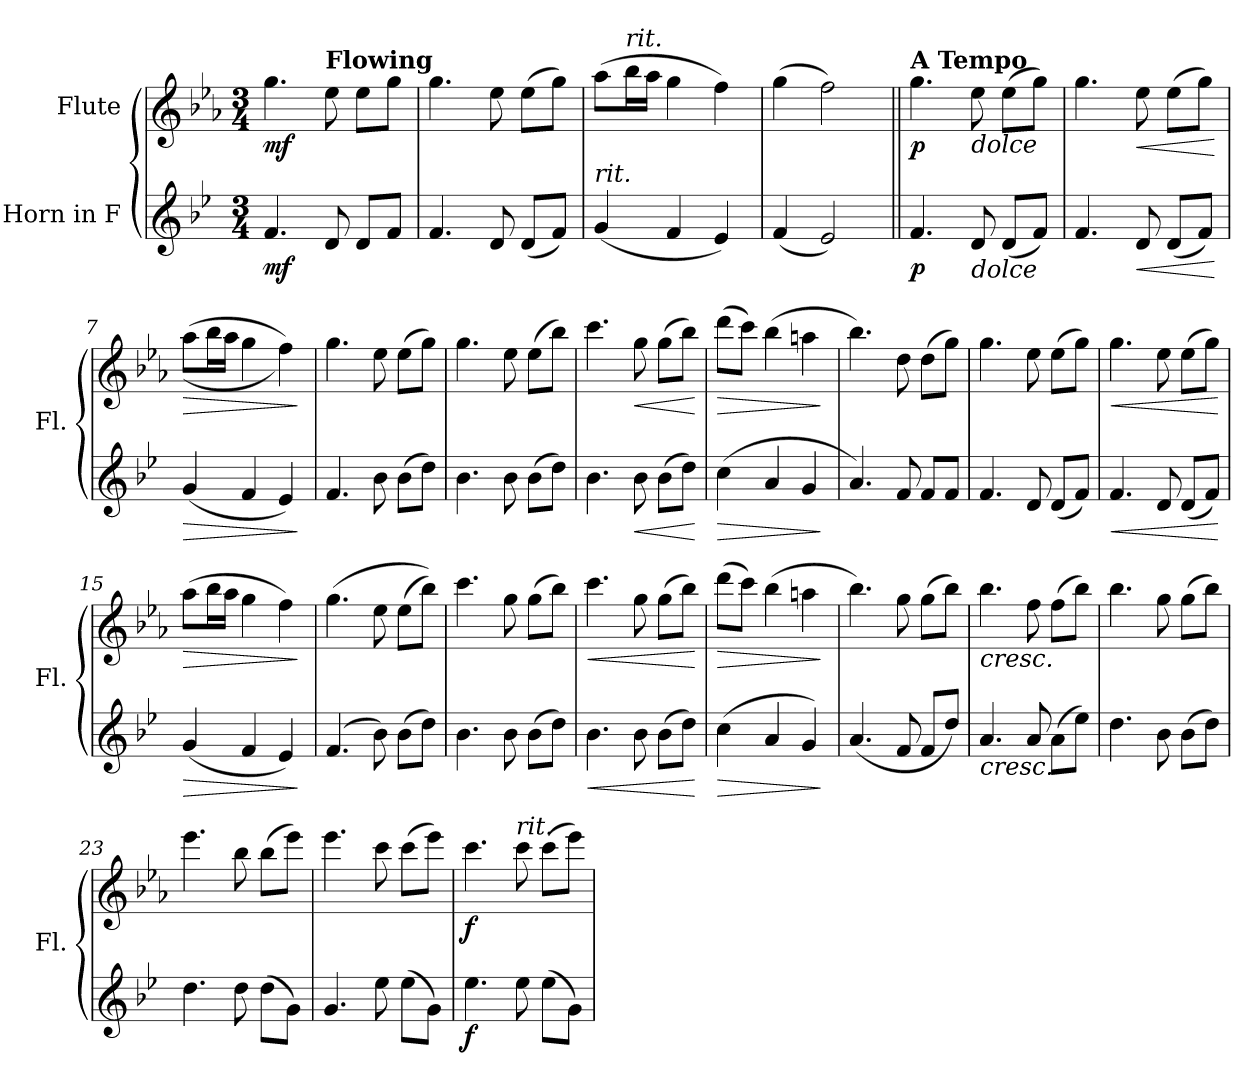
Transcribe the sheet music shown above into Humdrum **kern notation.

**kern	**dynam	**kern	**dynam
*part2	*part2	*part1	*part1
*staff2	*staff2	*staff1	*staff1
*I"Horn in F	*	*I"Flute	*
*	*	*I'Fl.	*
*clefG2	*	*clefG2	*
*ITrd4c7	*	*	*
*k[b-e-a-]	*	*k[b-e-a-]	*
*M3/4	*	*M3/4	*
*MM96	*	*MM96	*
=1	=1	=1	=1
!	!LO:DY:b	!	!LO:DY:b
4.B-/	mf	4.gg\	mf
!	!	!LO:TX:a:B:t=Flowing	!
8G/	.	8ee-\	.
8G/L	.	8ee-\L	.
8B-/J	.	8gg\J	.
=2	=2	=2	=2
4.B-/	.	4.gg\	.
8G/	.	8ee-\	.
(<8G/L	.	(>8ee-\L	.
8B-/J)	.	8gg\J)	.
=3	=3	=3	=3
!LO:TX:a:i:t=rit.	!	!	!
(<4c/	.	(>8aa-\L	.
!	!	!LO:TX:a:i:t=rit.	!
.	.	16bb-\L	.
.	.	16aa-\JJ	.
4B-/	.	4gg\	.
4A-/)	.	4ff\)	.
=4	=4	=4	=4
(<4B-/	.	(>4gg\	.
2A-/)	.	2ff\)	.
=5||	=5||	=5||	=5||
!	!	!LO:TX:a:B:t=A Tempo	!
!	!LO:DY:b	!	!LO:DY:b
4.B-/	p	4.gg\	p
!	!	!LO:TX:b:i:t=dolce	!
!LO:TX:b:i:t=dolce	!	!	!
8G/	.	8ee-\	.
(<8G/L	.	(>8ee-\L	.
8B-/J)	.	8gg\J)	.
!!LO:LB:g=z
=6	=6	=6	=6
4.B-/	.	4.gg\	.
!	!LO:HP:b	!	!LO:HP:b
8G/	<	8ee-\	<
(<8G/L	.	(>8ee-\L	.
8B-/J)	.	8gg\J)	.
.	[	.	[
=7	=7	=7	=7
!	!LO:HP:b	!	!LO:HP:b
(<4c/	>	(>(>8aa-\L	>
.	.	16bb-\L	.
.	.	16aa-\JJ	.
4B-/	.	4gg\	.
4A-/)	.	4ff\))	.
.	]	.	]
=8	=8	=8	=8
4.B-/	.	4.gg\	.
8e-\	.	8ee-\	.
(>8e-\L	.	(>8ee-\L	.
8g\J)	.	8gg\J)	.
=9	=9	=9	=9
4.e-\	.	4.gg\	.
8e-\	.	8ee-\	.
(>8e-\L	.	(>8ee-\L	.
8g\J)	.	8bb-\J)	.
=10	=10	=10	=10
4.e-\	.	4.ccc\	.
!	!LO:HP:b	!	!LO:HP:b
8e-\	<	8gg\	<
(>8e-\L	.	(>8gg\L	.
8g\J)	.	8bb-\J)	.
.	[	.	[
!!LO:LB:g=z
=11	=11	=11	=11
!	!LO:HP:b	!	!LO:HP:b
(>4f\	>	(>8ddd\L	>
.	.	8ccc\J)	.
4d/	.	(>4bb-\	.
4c/	.	4aan\	.
.	]	.	]
=12	=12	=12	=12
4.d/)	.	4.bb-\)	.
8B-/	.	8dd\	.
8B-/L	.	(>8dd\L	.
8B-/J	.	8gg\J)	.
=13	=13	=13	=13
4.B-/	.	4.gg\	.
8G/	.	8ee-\	.
(<8G/L	.	(>8ee-\L	.
8B-/J)	.	8gg\J)	.
=14	=14	=14	=14
!	!LO:HP:b	!	!LO:HP:b
4.B-/	<	4.gg\	<
8G/	.	8ee-\	.
(<8G/L	.	(>8ee-\L	.
8B-/J)	.	8gg\J)	.
.	[	.	[
=15	=15	=15	=15
!	!LO:HP:b	!	!LO:HP:b
(<4c/	>	(>8aa-\L	>
.	.	16bb-\L	.
.	.	16aa-\JJ	.
4B-/	.	4gg\	.
4A-/)	.	4ff\)	.
.	]	.	]
!!LO:LB:g=z
=16	=16	=16	=16
(>4.B-/	.	(>4.gg\	.
8e-\)	.	8ee-\	.
(>8e-\L	.	(>8ee-\L	.
8g\J)	.	8bb-\J))	.
=17	=17	=17	=17
4.e-\	.	4.ccc\	.
8e-\	.	8gg\	.
(>8e-\L	.	(>8gg\L	.
8g\J)	.	8bb-\J)	.
=18	=18	=18	=18
!	!LO:HP:b	!	!LO:HP:b
4.e-\	<	4.ccc\	<
8e-\	.	8gg\	.
(>8e-\L	.	(>8gg\L	.
8g\J)	.	8bb-\J)	.
.	[	.	[
=19	=19	=19	=19
!	!LO:HP:b	!	!LO:HP:b
(>4f\	>	(>8ddd\L	>
.	.	8ccc\J)	.
4d/	.	(>4bb-\	.
4c/)	.	4aan\	.
.	]	.	]
=20	=20	=20	=20
(<4.d/	.	4.bb-\)	.
8B-/	.	8gg\	.
8B-/L	.	(>8gg\L	.
8g/J)	.	8bb-\J)	.
!!LO:LB:g=z
=21	=21	=21	=21
!	!	!LO:TX:b:i:t=cresc.	!
!LO:TX:b:i:t=cresc.	!	!	!
4.d/	.	4.bb-\	.
8d/	.	8ff\	.
(>8d\L	.	(>8ff\L	.
8a-\J)	.	8bb-\J)	.
=22	=22	=22	=22
4.g\	.	4.bb-\	.
8e-\	.	8gg\	.
(>8e-\L	.	(>8gg\L	.
8g\J)	.	8bb-\J)	.
=23	=23	=23	=23
4.g\	.	4.eee-\	.
8g\	.	8bb-\	.
(>8g\L	.	(>8bb-\L	.
8c\J)	.	8eee-\J)	.
=24	=24	=24	=24
4.c/	.	4.eee-\	.
8a-\	.	8ccc\	.
(>8a-\L	.	(>8ccc\L	.
8c\J)	.	8eee-\J)	.
=25	=25	=25	=25
!	!LO:DY:b	!	!LO:DY:b
4.a-\	f	4.ccc\	f
!	!	!LO:TX:a:i:t=rit.	!
8a-\	.	8ccc\	.
!	!	!	!LO:DY:b
(>8a-\L	.	(>8ccc\L	other-dynamics
!	!LO:DY:b	!	!
8c\J)	other-dynamics	8eee-\J)	.
=	=	=	=
*-	*-	*-	*-
